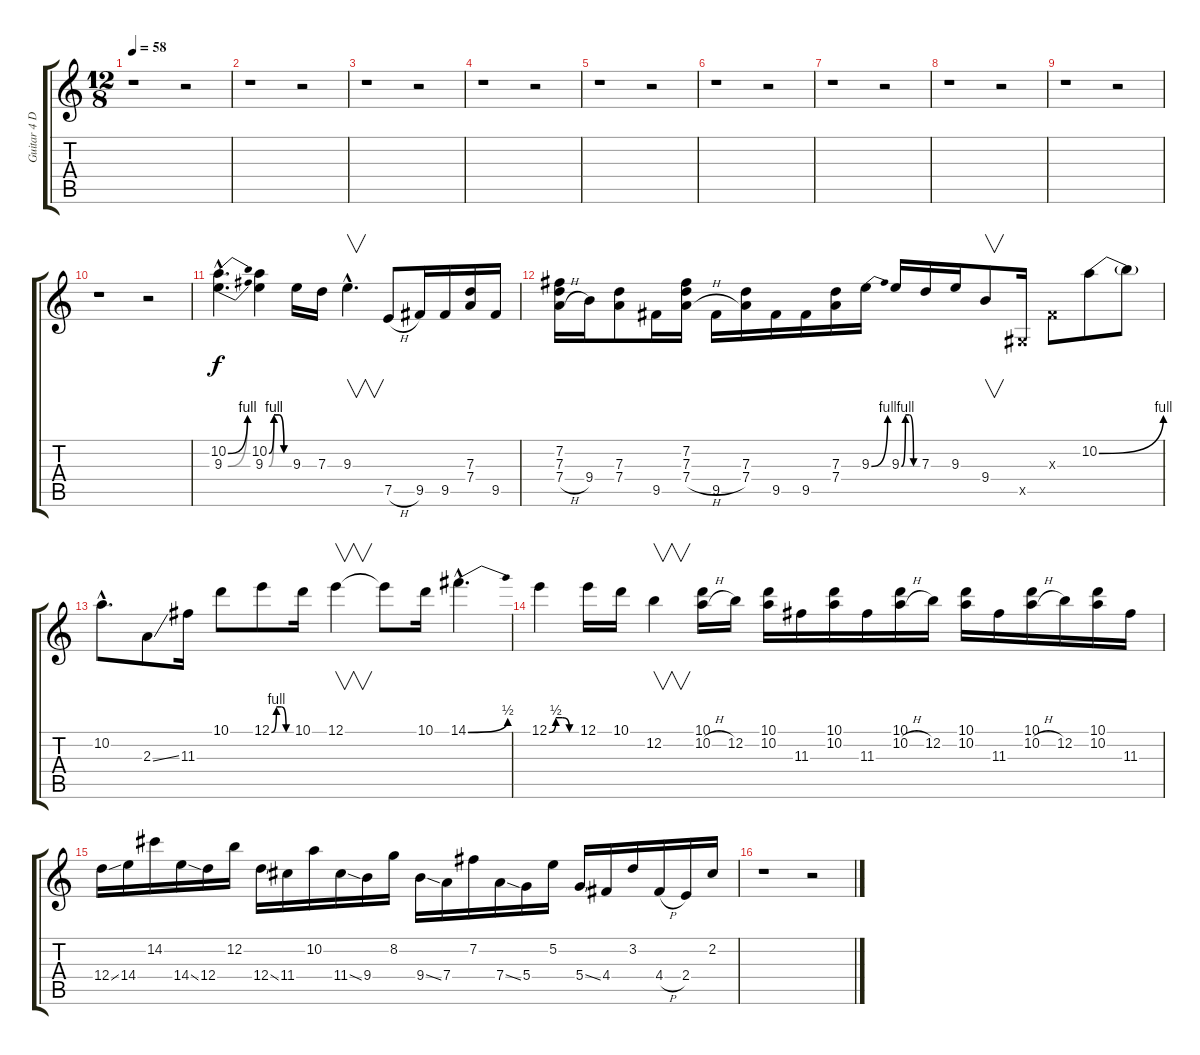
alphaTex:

\track ("Guitar 4 Dist Solo" "Guitar 4 D") {instrument distortionguitar}
\staff {score tabs}
\tuning (E4 B3 G3 D3 A2 E2) {hide}
\ts (12 8)
\tempo 58
\clef g2
\ks c
r.1{dy f} r.2 |
r.1 r.2 |
r.1 r.2 |
r.1 r.2 |
r.1 r.2 |
r.1 r.2 |
r.1 r.2 |
r.1 r.2 |
r.1 r.2 |
r.1 r.2 |
(10.2{be (bend 0 0 60 4) hac} 9.3{be (bend 0 0 60 4) hac}).4{d} (10.2{be (custom 0 0 15 4 30 4 45 0 60 0)} 9.3{be (custom 0 0 15 4 30 4 45 0 60 0)}).4 9.3.16 7.3.16 9.3{hac}.4{v d} 7.5{h}.8 9.5.16 9.5.16 (7.3 7.4).16 9.5.16 |
(7.2 7.3 7.4{h}).16 9.4.16 (7.3 7.4).8 9.5.16 (7.2 7.3 7.4{h}).16 9.5.16 (7.3 7.4).16 9.5.16 9.5.16 (7.3 7.4).16 9.3{be (bend 0 0 60 4)}.16 9.3{be (custom 0 0 15 4 30 4 45 0 60 0)}.16 7.3.16 9.3.16 9.4.8{v} -1.5{x}.16 -1.3{x}.8 10.2{be (bend 0 0 60 4)}.8 10.2{t}.8 |
10.2{hac}.8{d} 2.3{ss}.8 11.3.16 10.1.8 12.1{be (custom 0 0 15 4 30 4 45 0 60 0)}.8 10.1.16 12.1.4{v} 12.1{t}.8 10.1.16 14.1{be (bend 0 0 60 2) hac}.4{d} |
12.1{be (custom 0 0 15 2 30 2 45 0 60 0)}.4 12.1.16 10.1.16 12.2.4{v} (10.1 10.2{h}).16 12.2.16 (10.1 10.2).16 11.3.16 (10.1 10.2).16 11.3.16 (10.1 10.2{h}).16 12.2.16 (10.1 10.2).16 11.3.16 (10.1 10.2{h}).16 12.2.16 (10.1 10.2).16 11.3.16 |
12.4{ss}.16 14.4.16 14.2.16 14.4{ss}.16 12.4.16 12.2.16 12.4{ss}.16 11.4.16 10.2.16 11.4{ss}.16 9.4.16 8.2.16 9.4{ss}.16 7.4.16 7.2.16 7.4{ss}.16 5.4.16 5.2.16 5.4{ss}.16 4.4.16 3.2.16 4.4{h}.16 2.4.16 2.2.16 |
r.1 r.2
